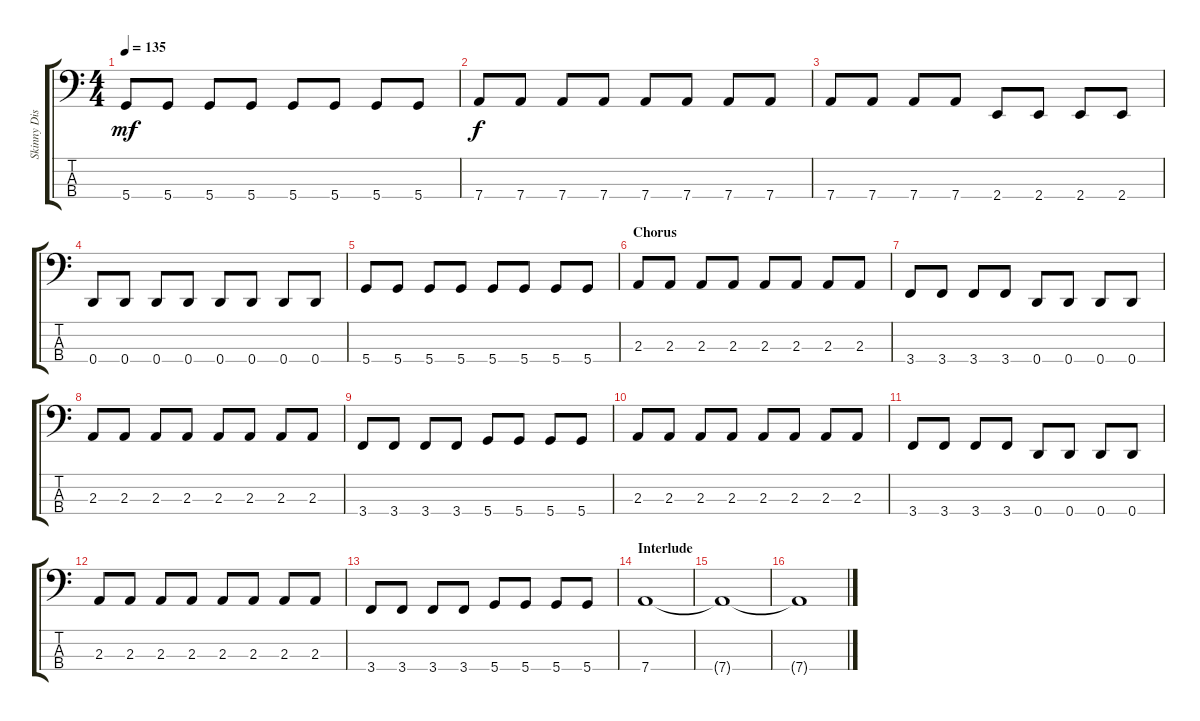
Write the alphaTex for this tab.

\track ("Skinny Disco" "Skinny Dis") {instrument electricbassfinger}
\staff {score tabs}
\tuning (F2 C2 G1 D1) {hide}
\ts (4 4)
\tempo 135
\clef f4
\ks c
5.4.8{dy mf} 5.4.8 5.4.8 5.4.8 5.4.8 5.4.8 5.4.8 5.4.8 |
7.4.8{dy f} 7.4.8 7.4.8 7.4.8 7.4.8 7.4.8 7.4.8 7.4.8 |
7.4.8 7.4.8 7.4.8 7.4.8 2.4.8 2.4.8 2.4.8 2.4.8 |
0.4.8 0.4.8 0.4.8 0.4.8 0.4.8 0.4.8 0.4.8 0.4.8 |
5.4.8 5.4.8 5.4.8 5.4.8 5.4.8 5.4.8 5.4.8 5.4.8 |
\section ("" "Chorus")
2.3.8 2.3.8 2.3.8 2.3.8 2.3.8 2.3.8 2.3.8 2.3.8 |
3.4.8 3.4.8 3.4.8 3.4.8 0.4.8 0.4.8 0.4.8 0.4.8 |
2.3.8 2.3.8 2.3.8 2.3.8 2.3.8 2.3.8 2.3.8 2.3.8 |
3.4.8 3.4.8 3.4.8 3.4.8 5.4.8 5.4.8 5.4.8 5.4.8 |
2.3.8 2.3.8 2.3.8 2.3.8 2.3.8 2.3.8 2.3.8 2.3.8 |
3.4.8 3.4.8 3.4.8 3.4.8 0.4.8 0.4.8 0.4.8 0.4.8 |
2.3.8 2.3.8 2.3.8 2.3.8 2.3.8 2.3.8 2.3.8 2.3.8 |
3.4.8 3.4.8 3.4.8 3.4.8 5.4.8 5.4.8 5.4.8 5.4.8 |
\section ("" "Interlude")
7.4.1 |
7.4{t}.1 |
7.4{t}.1
